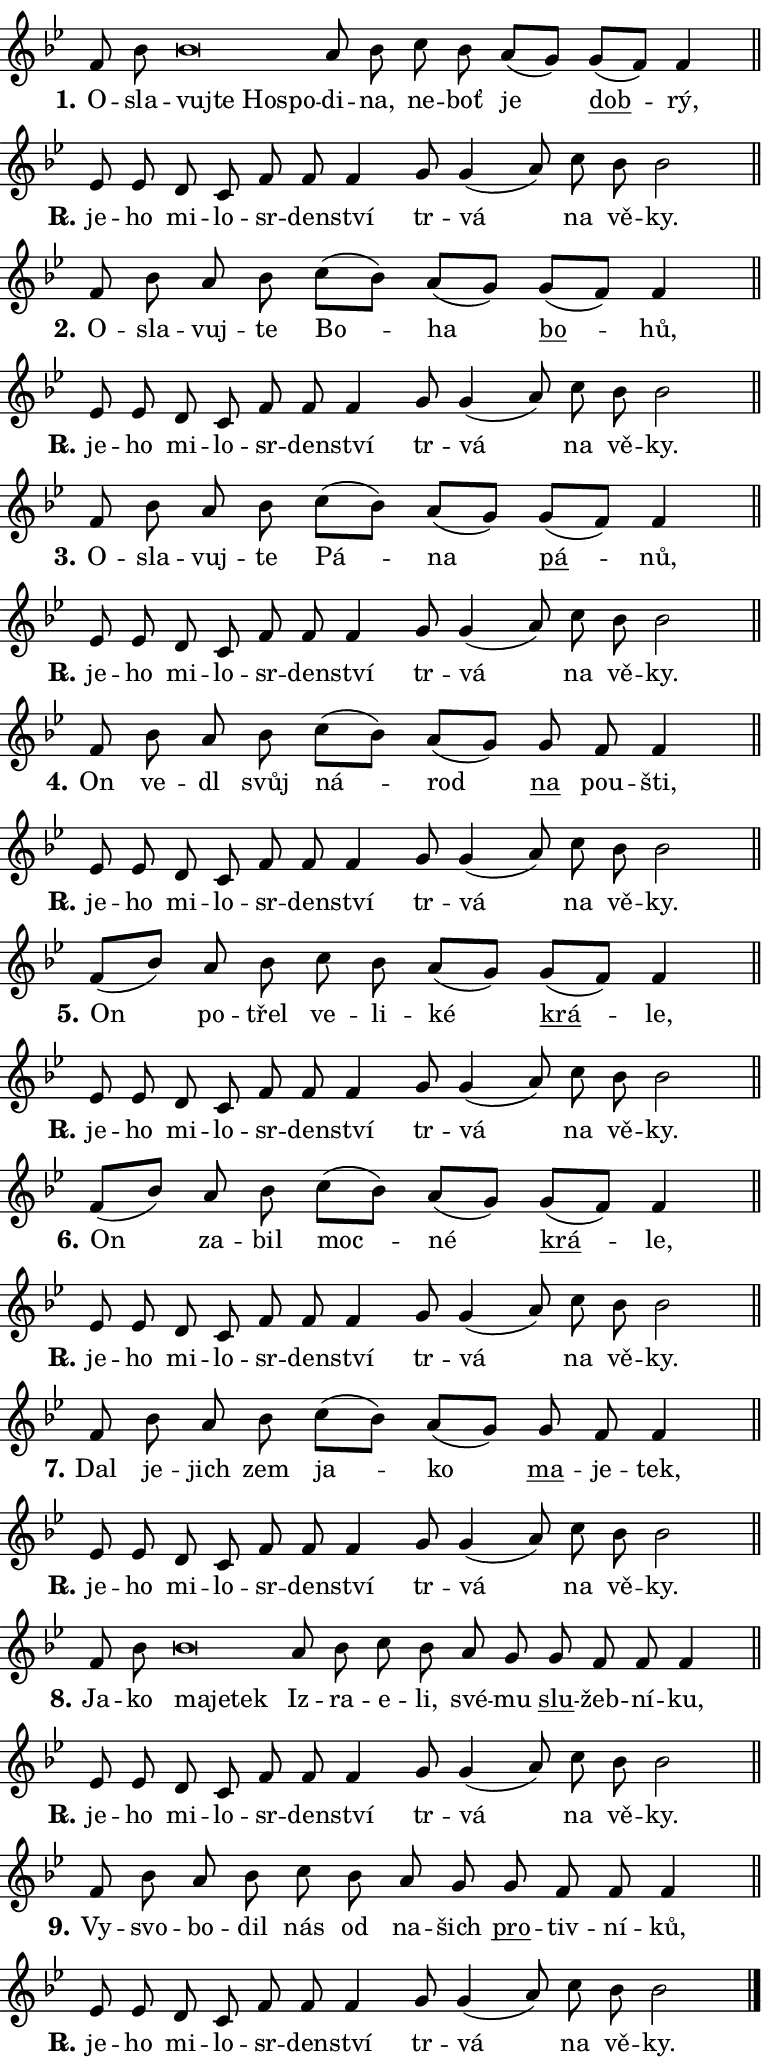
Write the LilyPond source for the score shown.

\version "2.24.0"
\header { tagline = "" }
\paper {
  indent = 0\cm
  top-margin = 0\cm
  right-margin = 0.13\cm % to fit lyric hyphens
  bottom-margin = 0\cm
  left-margin = 0\cm
  paper-width = 13\cm
  page-breaking = #ly:one-page-breaking
  system-system-spacing.basic-distance = #11
  score-system-spacing.basic-distance = #11
  ragged-last = ##f
}


%% Author: Thomas Morley
%% https://lists.gnu.org/archive/html/lilypond-user/2020-05/msg00002.html
#(define (line-position grob)
"Returns position of @var[grob} in current system:
   @code{'start}, if at first time-step
   @code{'end}, if at last time-step
   @code{'middle} otherwise
"
  (let* ((col (ly:item-get-column grob))
         (ln (ly:grob-object col 'left-neighbor))
         (rn (ly:grob-object col 'right-neighbor))
         (col-to-check-left (if (ly:grob? ln) ln col))
         (col-to-check-right (if (ly:grob? rn) rn col))
         (break-dir-left
           (and
             (ly:grob-property col-to-check-left 'non-musical #f)
             (ly:item-break-dir col-to-check-left)))
         (break-dir-right
           (and
             (ly:grob-property col-to-check-right 'non-musical #f)
             (ly:item-break-dir col-to-check-right))))
        (cond ((eqv? 1 break-dir-left) 'start)
              ((eqv? -1 break-dir-right) 'end)
              (else 'middle))))

#(define (tranparent-at-line-position vctor)
  (lambda (grob)
  "Relying on @code{line-position} select the relevant enry from @var{vctor}.
Used to determine transparency,"
    (case (line-position grob)
      ((end) (not (vector-ref vctor 0)))
      ((middle) (not (vector-ref vctor 1)))
      ((start) (not (vector-ref vctor 2))))))

noteHeadBreakVisibility =
#(define-music-function (break-visibility)(vector?)
"Makes @code{NoteHead}s transparent relying on @var{break-visibility}"
#{
  \override NoteHead.transparent =
    #(tranparent-at-line-position break-visibility)
#})

#(define delete-ledgers-for-transparent-note-heads
  (lambda (grob)
    "Reads whether a @code{NoteHead} is transparent.
If so this @code{NoteHead} is removed from @code{'note-heads} from
@var{grob}, which is supposed to be @code{LedgerLineSpanner}.
As a result ledgers are not printed for this @code{NoteHead}"
    (let* ((nhds-array (ly:grob-object grob 'note-heads))
           (nhds-list
             (if (ly:grob-array? nhds-array)
                 (ly:grob-array->list nhds-array)
                 '()))
           ;; Relies on the transparent-property being done before
           ;; Staff.LedgerLineSpanner.after-line-breaking is executed.
           ;; This is fragile ...
           (to-keep
             (remove
               (lambda (nhd)
                 (ly:grob-property nhd 'transparent #f))
               nhds-list)))
      ;; TODO find a better method to iterate over grob-arrays, similiar
      ;; to filter/remove etc for lists
      ;; For now rebuilt from scratch
      (set! (ly:grob-object grob 'note-heads)  '())
      (for-each
        (lambda (nhd)
          (ly:pointer-group-interface::add-grob grob 'note-heads nhd))
        to-keep))))

squashNotes = {
  \override NoteHead.X-extent = #'(-0.2 . 0.2)
  \override NoteHead.Y-extent = #'(-0.75 . 0)
  \override NoteHead.stencil =
    #(lambda (grob)
       (let ((pos (ly:grob-property grob 'staff-position)))
         (begin
           (if (< pos -7) (display "ERROR: Lower brevis then expected\n") (display ""))
           (if (<= pos -6) ly:text-interface::print ly:note-head::print))))
}
unSquashNotes = {
  \revert NoteHead.X-extent
  \revert NoteHead.Y-extent
  \revert NoteHead.stencil
}

hideNotes = \noteHeadBreakVisibility #begin-of-line-visible
unHideNotes = \noteHeadBreakVisibility #all-visible

% work-around for resetting accidentals
% https://lilypond.org/doc/v2.23/Documentation/notation/displaying-rhythms#unmetered-music
cadenzaMeasure = {
  \cadenzaOff
  \partial 1024 s1024
  \cadenzaOn
}

#(define-markup-command (accent layout props text) (markup?)
  "Underline accented syllable"
  (interpret-markup layout props
    #{\markup \override #'(offset . 4.3) \underline { #text }#}))

responsum = \markup \concat {
  "R" \hspace #-1.05 \path #0.1 #'((moveto 0 0.07) (lineto 0.9 0.8)) \hspace #0.05 "."
}

spaceSize = #0.6828661417322834 % exact space size for TeX Gyre Schola

\layout {
  \context {
    \Staff
    \remove "Time_signature_engraver"
    \override LedgerLineSpanner.after-line-breaking = #delete-ledgers-for-transparent-note-heads
  }
  \context {
    \Lyrics {
      \override LyricSpace.minimum-distance = \spaceSize
      \override LyricText.font-name = #"TeX Gyre Schola"
      \override LyricText.font-size = 1
      \override StanzaNumber.font-name = #"TeX Gyre Schola Bold"
      \override StanzaNumber.font-size = 1
    }
  }
  \context {
    \Score 
    \override NoteHead.text =
      #(lambda (grob) 
        (let ((pos (ly:grob-property grob 'staff-position)))
          #{\markup {
            \combine
              \halign #-0.55 \raise #(if (= pos -6) 0 0.5) \override #'(thickness . 2) \draw-line #'(3.2 . 0)
              \musicglyph "noteheads.sM1"
          }#}))
  }
}

% magnetic-lyrics.ily
%
%   written by
%     Jean Abou Samra <jean@abou-samra.fr>
%     Werner Lemberg <wl@gnu.org>
%
%   adapted by
%     Jiri Hon <jiri.hon@gmail.com>
%
% Version 2022-Apr-15

% https://www.mail-archive.com/lilypond-user@gnu.org/msg149350.html

#(define (Left_hyphen_pointer_engraver context)
   "Collect syllable-hyphen-syllable occurrences in lyrics and store
them in properties.  This engraver only looks to the left.  For
example, if the lyrics input is @code{foo -- bar}, it does the
following.

@itemize @bullet
@item
Set the @code{text} property of the @code{LyricHyphen} grob between
@q{foo} and @q{bar} to @code{foo}.

@item
Set the @code{left-hyphen} property of the @code{LyricText} grob with
text @q{foo} to the @code{LyricHyphen} grob between @q{foo} and
@q{bar}.
@end itemize

Use this auxiliary engraver in combination with the
@code{lyric-@/text::@/apply-@/magnetic-@/offset!} hook."
   (let ((hyphen #f)
         (text #f))
     (make-engraver
      (acknowledgers
       ((lyric-syllable-interface engraver grob source-engraver)
        (set! text grob)))
      (end-acknowledgers
       ((lyric-hyphen-interface engraver grob source-engraver)
        ;(when (not (grob::has-interface grob 'lyric-space-interface))
          (set! hyphen grob)));)
      ((stop-translation-timestep engraver)
       (when (and text hyphen)
         (ly:grob-set-object! text 'left-hyphen hyphen))
       (set! text #f)
       (set! hyphen #f)))))

#(define (lyric-text::apply-magnetic-offset! grob)
   "If the space between two syllables is less than the value in
property @code{LyricText@/.details@/.squash-threshold}, move the right
syllable to the left so that it gets concatenated with the left
syllable.

Use this function as a hook for
@code{LyricText@/.after-@/line-@/breaking} if the
@code{Left_@/hyphen_@/pointer_@/engraver} is active."
   (let ((hyphen (ly:grob-object grob 'left-hyphen #f)))
     (when hyphen
       (let ((left-text (ly:spanner-bound hyphen LEFT)))
         (when (grob::has-interface left-text 'lyric-syllable-interface)
           (let* ((common (ly:grob-common-refpoint grob left-text X))
                  (this-x-ext (ly:grob-extent grob common X))
                  (left-x-ext
                   (begin
                     ;; Trigger magnetism for left-text.
                     (ly:grob-property left-text 'after-line-breaking)
                     (ly:grob-extent left-text common X)))
                  ;; `delta` is the gap width between two syllables.
                  (delta (- (interval-start this-x-ext)
                            (interval-end left-x-ext)))
                  (details (ly:grob-property grob 'details))
                  (threshold (assoc-get 'squash-threshold details 0.2)))
             (when (< delta threshold)
               (let* (;; We have to manipulate the input text so that
                      ;; ligatures crossing syllable boundaries are not
                      ;; disabled.  For languages based on the Latin
                      ;; script this is essentially a beautification.
                      ;; However, for non-Western scripts it can be a
                      ;; necessity.
                      (lt (ly:grob-property left-text 'text))
                      (rt (ly:grob-property grob 'text))
                      (is-space (grob::has-interface hyphen 'lyric-space-interface))
                      (space (if is-space " " ""))
                      (extra-delta (if is-space spaceSize 0))
                      ;; Append new syllable.
                      (ltrt-space (if (and (string? lt) (string? rt))
                                (string-append lt space rt)
                                (make-concat-markup (list lt space rt))))
                      ;; Right-align `ltrt` to the right side.
                      (ltrt-space-markup (grob-interpret-markup
                               grob
                               (make-translate-markup
                                (cons (interval-length this-x-ext) 0)
                                (make-right-align-markup ltrt-space)))))
                 (begin
                   ;; Don't print `left-text`.
                   (ly:grob-set-property! left-text 'stencil #f)
                   ;; Set text and stencil (which holds all collected
                   ;; syllables so far) and shift it to the left.
                   (ly:grob-set-property! grob 'text ltrt-space)
                   (ly:grob-set-property! grob 'stencil ltrt-space-markup)
                   (ly:grob-translate-axis! grob (- (- delta extra-delta)) X))))))))))


#(define (lyric-hyphen::displace-bounds-first grob)
   ;; Make very sure this callback isn't triggered too early.
   (let ((left (ly:spanner-bound grob LEFT))
         (right (ly:spanner-bound grob RIGHT)))
     (ly:grob-property left 'after-line-breaking)
     (ly:grob-property right 'after-line-breaking)
     (ly:lyric-hyphen::print grob)))

squashThreshold = #0.4

\layout {
  \context {
    \Lyrics
    \consists #Left_hyphen_pointer_engraver
    \override LyricText.after-line-breaking =
      #lyric-text::apply-magnetic-offset!
    \override LyricHyphen.stencil = #lyric-hyphen::displace-bounds-first
    \override LyricText.details.squash-threshold = \squashThreshold
    \override LyricHyphen.minimum-distance = 0
    \override LyricHyphen.minimum-length = \squashThreshold
  }
}

squashText = \override LyricText.details.squash-threshold = 9999
unSquashText = \override LyricText.details.squash-threshold = \squashThreshold

leftText = \override LyricText.self-alignment-X = #LEFT
unLeftText = \revert LyricText.self-alignment-X

starOffset = #(lambda (grob) 
                (let ((x_offset (ly:self-alignment-interface::aligned-on-x-parent grob)))
                  (if (= x_offset 0) 0 (+ x_offset 1.2))))

star = #(define-music-function (syllable)(string?)
"Append star separator at the end of a syllable"
#{
  \once \override LyricText.X-offset = #starOffset
  \lyricmode { \markup {
    #syllable
    \override #'((font-name . "TeX Gyre Schola Bold")) \hspace #0.2 \lower #0.65 \larger "*"
  } }
#})

starAccent = #(define-music-function (syllable)(string?)
"Append star separator at the end of a syllable and make accent"
#{
  \once \override LyricText.X-offset = #starOffset
  \lyricmode { \markup {
    \accent #syllable
    \override #'((font-name . "TeX Gyre Schola Bold")) \hspace #0.2 \lower #0.65 \larger "*"
  } }
#})

breath = #(define-music-function (syllable)(string?)
"Append breathing indicator at the end of a syllable"
#{
  \lyricmode { \markup { #syllable "+" } }
#})

optionalBreath = #(define-music-function (syllable)(string?)
"Append optional breathing indicator at the end of a syllable"
#{
  \lyricmode { \markup { #syllable "(+)" } }
#})


\score {
    <<
        \new Voice = "melody" { \cadenzaOn \key bes \major \relative { f'8 bes \bar "" \squashNotes bes\breve*1/16 \hideNotes \breve*1/16 \bar "" \breve*1/16 \breve*1/16 \bar "" \unHideNotes \unSquashNotes a8 bes \bar "" c bes \bar "" a[( g)] \bar "" \bar "" g[( f)] f4 \cadenzaMeasure \bar "||" \break } }
        \new Lyrics \lyricsto "melody" { \lyricmode { \set stanza = "1."
O -- sla -- \leftText vuj -- \squashText te Ho -- spo -- \unLeftText \unSquashText di -- na, ne -- boť je \markup \accent dob -- rý, } }
    >>
    \layout {}
}

\score {
    <<
        \new Voice = "melody" { \cadenzaOn \key bes \major \relative { es'8 es d c \bar "" f f f4 \bar "" g8 g4( a8)] \bar "" c bes bes2 \cadenzaMeasure \bar "||" \break } }
        \new Lyrics \lyricsto "melody" { \lyricmode { \set stanza = \responsum
je -- ho mi -- lo -- sr -- den -- ství tr -- vá na vě -- ky. } }
    >>
    \layout {}
}

\score {
    <<
        \new Voice = "melody" { \cadenzaOn \key bes \major \relative { f'8 bes8 a8 bes \bar "" c[( bes)] \bar "" a[( g)] \bar "" \bar "" g[( f)] f4 \cadenzaMeasure \bar "||" \break } }
        \new Lyrics \lyricsto "melody" { \lyricmode { \set stanza = "2."
O -- sla -- vuj -- te Bo -- ha \markup \accent bo -- hů, } }
    >>
    \layout {}
}

\score {
    <<
        \new Voice = "melody" { \cadenzaOn \key bes \major \relative { es'8 es d c \bar "" f f f4 \bar "" g8 g4( a8)] \bar "" c bes bes2 \cadenzaMeasure \bar "||" \break } }
        \new Lyrics \lyricsto "melody" { \lyricmode { \set stanza = \responsum
je -- ho mi -- lo -- sr -- den -- ství tr -- vá na vě -- ky. } }
    >>
    \layout {}
}

\score {
    <<
        \new Voice = "melody" { \cadenzaOn \key bes \major \relative { f'8 bes8 a8 bes \bar "" c[( bes)] \bar "" a[( g)] \bar "" \bar "" g[( f)] f4 \cadenzaMeasure \bar "||" \break } }
        \new Lyrics \lyricsto "melody" { \lyricmode { \set stanza = "3."
O -- sla -- vuj -- te Pá -- na \markup \accent pá -- nů, } }
    >>
    \layout {}
}

\score {
    <<
        \new Voice = "melody" { \cadenzaOn \key bes \major \relative { es'8 es d c \bar "" f f f4 \bar "" g8 g4( a8)] \bar "" c bes bes2 \cadenzaMeasure \bar "||" \break } }
        \new Lyrics \lyricsto "melody" { \lyricmode { \set stanza = \responsum
je -- ho mi -- lo -- sr -- den -- ství tr -- vá na vě -- ky. } }
    >>
    \layout {}
}

\score {
    <<
        \new Voice = "melody" { \cadenzaOn \key bes \major \relative { f'8 bes8 a8 bes \bar "" c[( bes)] \bar "" a[( g)] \bar "" \bar "" g f f4 \cadenzaMeasure \bar "||" \break } }
        \new Lyrics \lyricsto "melody" { \lyricmode { \set stanza = "4."
On ve -- dl svůj ná -- rod \markup \accent na pou -- šti, } }
    >>
    \layout {}
}

\score {
    <<
        \new Voice = "melody" { \cadenzaOn \key bes \major \relative { es'8 es d c \bar "" f f f4 \bar "" g8 g4( a8)] \bar "" c bes bes2 \cadenzaMeasure \bar "||" \break } }
        \new Lyrics \lyricsto "melody" { \lyricmode { \set stanza = \responsum
je -- ho mi -- lo -- sr -- den -- ství tr -- vá na vě -- ky. } }
    >>
    \layout {}
}

\score {
    <<
        \new Voice = "melody" { \cadenzaOn \key bes \major \relative { f'8[( bes8)] a8 bes \bar "" c bes \bar "" a[( g)] \bar "" \bar "" g[( f)] f4 \cadenzaMeasure \bar "||" \break } }
        \new Lyrics \lyricsto "melody" { \lyricmode { \set stanza = "5."
On po -- třel ve -- li -- ké \markup \accent krá -- le, } }
    >>
    \layout {}
}

\score {
    <<
        \new Voice = "melody" { \cadenzaOn \key bes \major \relative { es'8 es d c \bar "" f f f4 \bar "" g8 g4( a8)] \bar "" c bes bes2 \cadenzaMeasure \bar "||" \break } }
        \new Lyrics \lyricsto "melody" { \lyricmode { \set stanza = \responsum
je -- ho mi -- lo -- sr -- den -- ství tr -- vá na vě -- ky. } }
    >>
    \layout {}
}

\score {
    <<
        \new Voice = "melody" { \cadenzaOn \key bes \major \relative { f'8[( bes8)] a8 bes \bar "" c[( bes)] \bar "" a[( g)] \bar "" \bar "" g[( f)] f4 \cadenzaMeasure \bar "||" \break } }
        \new Lyrics \lyricsto "melody" { \lyricmode { \set stanza = "6."
On za -- bil moc -- né \markup \accent krá -- le, } }
    >>
    \layout {}
}

\score {
    <<
        \new Voice = "melody" { \cadenzaOn \key bes \major \relative { es'8 es d c \bar "" f f f4 \bar "" g8 g4( a8)] \bar "" c bes bes2 \cadenzaMeasure \bar "||" \break } }
        \new Lyrics \lyricsto "melody" { \lyricmode { \set stanza = \responsum
je -- ho mi -- lo -- sr -- den -- ství tr -- vá na vě -- ky. } }
    >>
    \layout {}
}

\score {
    <<
        \new Voice = "melody" { \cadenzaOn \key bes \major \relative { f'8 bes8 a8 bes \bar "" c[( bes)] \bar "" a[( g)] \bar "" \bar "" g f f4 \cadenzaMeasure \bar "||" \break } }
        \new Lyrics \lyricsto "melody" { \lyricmode { \set stanza = "7."
Dal je -- jich zem ja -- ko \markup \accent ma -- je -- tek, } }
    >>
    \layout {}
}

\score {
    <<
        \new Voice = "melody" { \cadenzaOn \key bes \major \relative { es'8 es d c \bar "" f f f4 \bar "" g8 g4( a8)] \bar "" c bes bes2 \cadenzaMeasure \bar "||" \break } }
        \new Lyrics \lyricsto "melody" { \lyricmode { \set stanza = \responsum
je -- ho mi -- lo -- sr -- den -- ství tr -- vá na vě -- ky. } }
    >>
    \layout {}
}

\score {
    <<
        \new Voice = "melody" { \cadenzaOn \key bes \major \relative { f'8 bes \bar "" \squashNotes bes\breve*1/16 \hideNotes \breve*1/16 \breve*1/16 \bar "" \unHideNotes \unSquashNotes a8 bes \bar "" c bes \bar "" a g \bar "" \bar "" g f f f4 \cadenzaMeasure \bar "||" \break } }
        \new Lyrics \lyricsto "melody" { \lyricmode { \set stanza = "8."
Ja -- ko \leftText ma -- \squashText je -- tek \unLeftText \unSquashText Iz -- ra -- e -- li, své -- mu \markup \accent slu -- žeb -- ní -- ku, } }
    >>
    \layout {}
}

\score {
    <<
        \new Voice = "melody" { \cadenzaOn \key bes \major \relative { es'8 es d c \bar "" f f f4 \bar "" g8 g4( a8)] \bar "" c bes bes2 \cadenzaMeasure \bar "||" \break } }
        \new Lyrics \lyricsto "melody" { \lyricmode { \set stanza = \responsum
je -- ho mi -- lo -- sr -- den -- ství tr -- vá na vě -- ky. } }
    >>
    \layout {}
}

\score {
    <<
        \new Voice = "melody" { \cadenzaOn \key bes \major \relative { f'8 bes8 a8 bes \bar "" c bes \bar "" a g \bar "" \bar "" g f f f4 \cadenzaMeasure \bar "||" \break } }
        \new Lyrics \lyricsto "melody" { \lyricmode { \set stanza = "9."
Vy -- svo -- bo -- dil nás od na -- šich \markup \accent pro -- tiv -- ní -- ků, } }
    >>
    \layout {}
}

\score {
    <<
        \new Voice = "melody" { \cadenzaOn \key bes \major \relative { es'8 es d c \bar "" f f f4 \bar "" g8 g4( a8)] \bar "" c bes bes2 \cadenzaMeasure \bar "||" \break } \bar "|." }
        \new Lyrics \lyricsto "melody" { \lyricmode { \set stanza = \responsum
je -- ho mi -- lo -- sr -- den -- ství tr -- vá na vě -- ky. } }
    >>
    \layout {}
}
